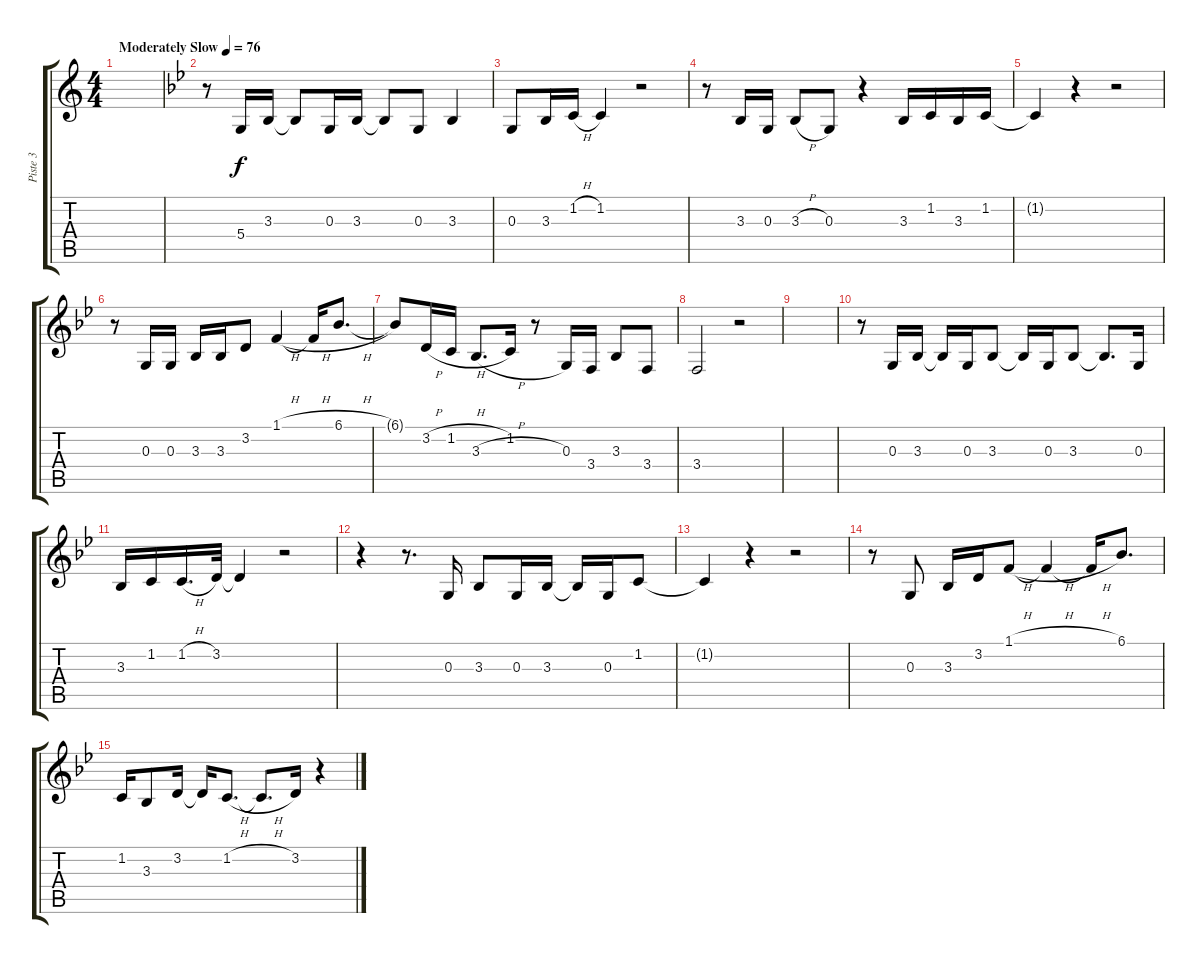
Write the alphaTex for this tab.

\track ("Piste 3" "Piste 3") {instrument clarinet}
\staff {score tabs}
\tuning (E4 B3 G3 D3 A2 E2) {hide}
\ts (4 4)
\tempo (76 "Moderately Slow")
\clef g2
\ks c
|
\ks bb
r.8 5.4.16 3.3.16 3.3{t}.8 0.3.16 3.3.16 3.3{t}.8 0.3.8 3.3.4 |
0.3.8 3.3.16 1.2{h}.16 1.2.4 r.2 |
r.8 3.3.16 0.3.16 3.3{h}.8 0.3.8 r.4 3.3.16 1.2.16 3.3.16 1.2.16 |
1.2{t}.4 r.4 r.2 |
r.8 0.3.16 0.3.16 3.3.16 3.3.16 3.2.8 1.1{h}.4 1.1{h t}.16 6.1{h}.8{d} |
6.1{t}.8 3.2{h}.16 1.2{h}.16 3.3{h}.8{d} 1.2.16 r.8 0.3.16 3.4.16 3.3.8 3.4.8 |
3.4.2 r.2 |
|
r.8 0.3.16 3.3.16 3.3{t}.16 0.3.16 3.3.8 3.3{t}.16 0.3.16 3.3.8 3.3{t}.8{d} 0.3.16 |
3.3.16 1.2.16 1.2{h}.16{d} 3.2.32 3.2{t}.4 r.2 |
r.4 r.8{d} 0.3.16 3.3.8 0.3.16 3.3.16 3.3{t}.16 0.3.16 1.2.8 |
1.2{t}.4 r.4 r.2 |
r.8 0.3.8 3.3.16 3.2.16 1.1{h}.8 1.1{h t}.4 1.1{h t}.16 6.1.8{d} |
1.2.16 3.3.8 3.2.16 3.2{t}.16 1.2{h}.8{d} 1.2{h t}.8{d} 3.2.16 r.4
